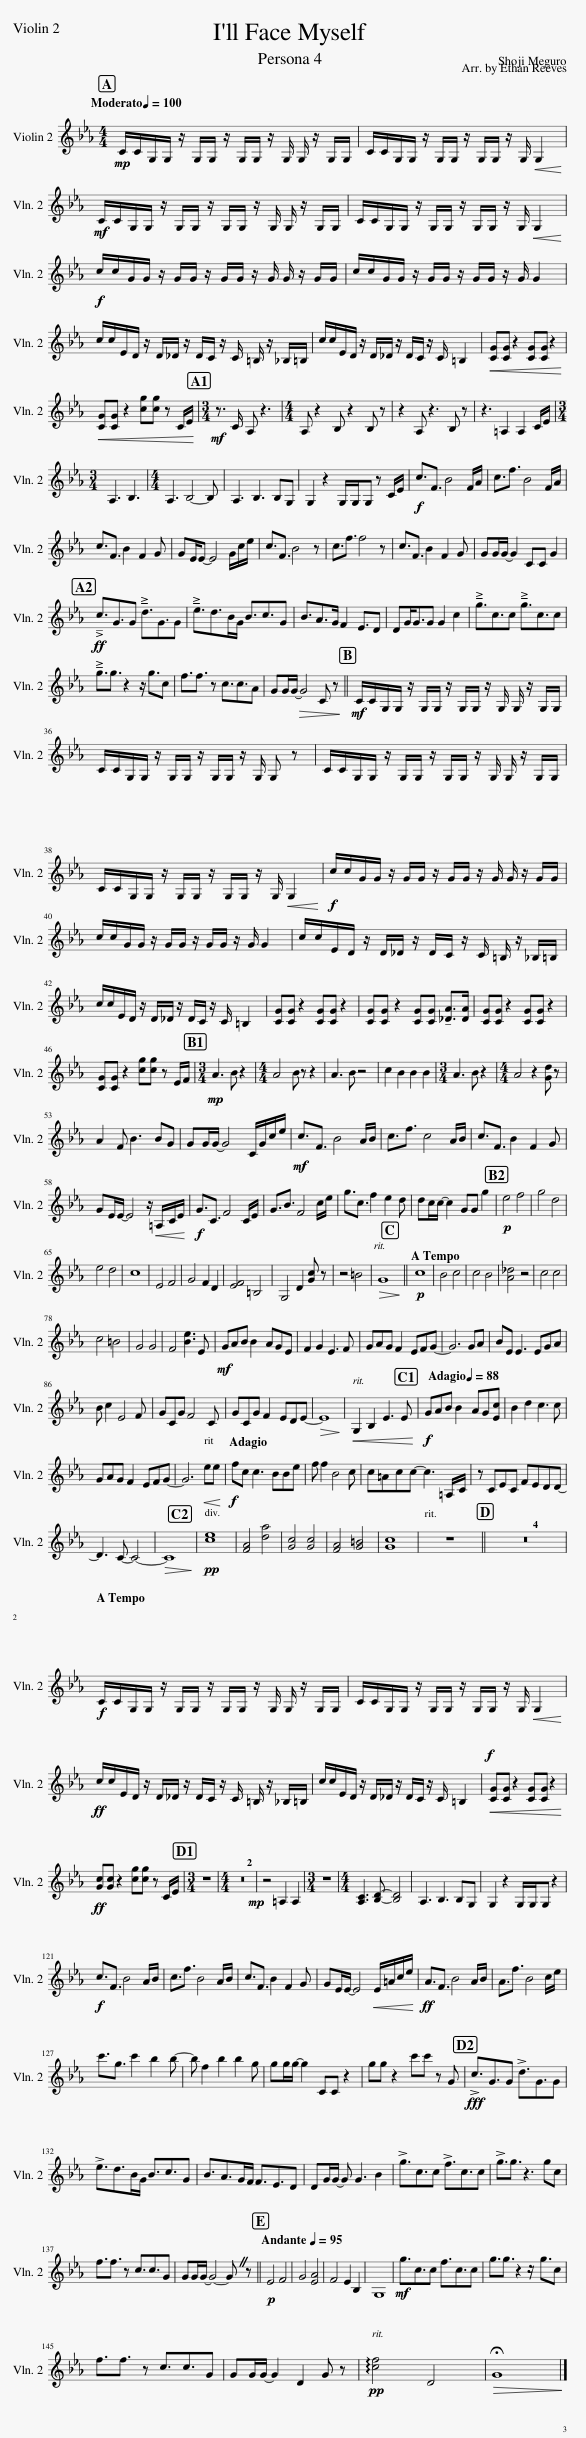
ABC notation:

X:1
L:1/8
Q:1/4=100
M:4/4
I:linebreak $
K:Eb
V:1 treble
V:1
!mp! C/C/G,/G,/ z/ G,/G,/ z/ G,/G,/ z/ G,/ G,/ z/ G,/G,/ | C/C/G,/G,/ z/ G,/G,/ z/ G,/G,/ z/ G,/!<(! G,2!<)! |$!mf! C/C/G,/G,/ z/ G,/G,/ z/ G,/G,/ z/ G,/ G,/ z/ G,/G,/ | C/C/G,/G,/ z/ G,/G,/ z/ G,/G,/ z/ G,/!<(! G,2!<)! |$!f! c/c/G/G/ z/ G/G/ z/ G/G/ z/ G/ G/ z/ G/G/ | %5
 c/c/G/G/ z/ G/G/ z/ G/G/ z/ G/ G2 |$ c/c/E/D/ z/ D/_D/ z/ D/C/ z/ C/ =B,/ z/ _B,/=B,/ | c/c/E/D/ z/ D/_D/ z/ D/C/ z/ C/ =B,2 |!<(! [CG][CG] z2 [CG][CG] z2!<)! |$!<(! [CG][CG] z2 [cg][cg] z C/E/!<)! | %10
[M:3/4]!mf! z3/2 C/ A, z3 |[M:4/4] A, z2 B, z2 B, z | z2 A, z3 B, z | z3 =A,2 A,2 C/E/ |$[M:3/4] A,3 B,3 | %15
[M:4/4] A,3 B,4- B, | A,3 B,3 B,G, | G,2 z2 G,/G,/G, z C/E/ |!f! c3/2F3/2 B4 F/A/ | c3/2f3/2 B4 F/A/ |$ %20
 c3/2F3/2 B2 F2 G | GE/E- E4 G/c/e/ | c3/2F3/2 B4 z | c3/2f3/2 f4 z | c3/2F3/2 B2 F2 G | %25
 GG/G/- G2 CC G2 |$!ff! c3/2G3/2G d3/2G3/2G | e3/2d>BG/ B3/2c3/2G | B3/2A>G F2 E3/2D | DG<GG G2 c2 | %30
 g3/2c3/2c g3/2c3/2c |$ g3/2g3/2 z2 z/ g3/2c | f3/2f3/2 z c3/2c3/2A | GG/G/-!>(! G4 C z!>)! ||!mf! C/C/G,/G,/ z/ G,/G,/ z/ G,/G,/ z/ G,/ G,/ z/ G,/G,/ |$ %35
 C/C/G,/G,/ z/ G,/G,/ z/ G,/G,/ z/ G,/ G, z | C/C/G,/G,/ z/ G,/G,/ z/ G,/G,/ z/ G,/ G,/ z/ G,/G,/ |$ C/C/G,/G,/ z/ G,/G,/ z/ G,/G,/ z/ G,/!<(! G,2!<)! |!f! c/c/G/G/ z/ G/G/ z/ G/G/ z/ G/ G/ z/ G/G/ |$ c/c/G/G/ z/ G/G/ z/ G/G/ z/ G/ G2 | %40
 c/c/E/D/ z/ D/_D/ z/ D/C/ z/ C/ =B,/ z/ _B,/=B,/ |$ c/c/E/D/ z/ D/_D/ z/ D/C/ z/ C/ =B,2 | [CG][CG] z2 [CG][CG] z2 | [CG][CG] z2 [CG][CG] !tenuto![_DA]>[DA] | [CG][CG] z2 [CG][CG] z2 |$ %45
 [CG][CG] z2 [cg][cg] z E/F/ |[M:3/4]!mp! A3 B z2 |[M:4/4] A4 B z z2 | A3 B z4 | c2 B2 B2 B2 | %50
[M:3/4] A3 B z2 |[M:4/4] A4 z2 [Gd] z |$ A2 F B3 BG | GG/G/- G4 C/G/c/e/ |!mf! c3/2F3/2 B4 A/B/ | %55
 c3/2f3/2 c4 A/B/ | c3/2F3/2 B2 F2 G |$ GE/E/- E4 z/!<(! =A,/C/E/!<)! |!f! G3/2C3/2 F4 C/E/ | G3/2B3/2 F4 c/e/ | %60
 g3/2c3/2 f2 e2 d | dc/c/- c2 GG g2 |!p! e4 f4 | g4 d4 |$ e4 d4 | %65
 c8 | E4 F4 | G4 F2 D2 | [EF]4 =B,4 | G,4 D2 [Gc] z | %70
 z4 =B4 |[Q:1/4=95]!>(! G8!>)![Q:1/4=90] ||[Q:1/4=100]!p! c8 | B4 c4 | c4 B4 | %75
 [A_d]4 z4 | c4 c4 |$ c4 =B4 | G4 G4 | F4 [Be]3 E | %80
!mf! GAB B2 AGE | F2 G2 E3 F | GAG F2 EFG- | G6 GA | BE E3 EGA |$ %85
 B c2 E4 F | GCG F4 C | GCG F2 EDE- |!>(! E8!>)! |[Q:1/4=95]!<(! G,2[Q:1/4=93] B,2[Q:1/4=91] E3[Q:1/4=89] E!<)! | %90
[Q:1/4=88]!f! GAB B2 AG[Ec] | B2 d2 c3 c |$ GAG F2 EFG- | G6[Q:1/4=85]!<(! e[Q:1/4=83]e!<)! |[Q:1/4=88][Q:1/4=88]!f! fc c3 BBe | %95
 f f2 B4 c | c=Acc- c3 =A,/C/ | z CEC FEDD- |$ D3 C- C4- |!>(! C8!>)! | %100
!pp! [ce]8 | [FA]4 [da]4 | [Gc]4 [Gc]4 | [FA]4 [G=B]4 | [Gc]8 | %105
 z8[Q:1/4=85][Q:1/4=80][Q:1/4=78] ||[Q:1/4=100][Q:1/4=100] z32 |$!f! C/C/G,/G,/ z/ G,/G,/ z/ G,/G,/ z/ G,/ G,/ z/ G,/G,/ | C/C/G,/G,/ z/ G,/G,/ z/ G,/G,/ z/ G,/!<(! G,2!<)! |$!ff! c/c/E/D/ z/ D/_D/ z/ D/C/ z/ C/ =B,/ z/ _B,/=B,/ | %110
 c/c/E/D/ z/ D/_D/ z/ D/C/ z/ C/ =B,2 |!f!!<(! [CG][CG] z2 [CG][CG] z2!<)! |$!ff! [Gc][Gc] z2 [cg][cg] z C/E/ |[M:3/4] z6 |[M:4/4] z16 | %115
 z4!mp! =A,2 A,2 |[M:3/4] z6 |[M:4/4] [A,C]3 [B,D]- [B,D]4 | A,3 B,3 B,G, | G,2 z2 G,/G,/G, z2 |$ %120
!f! c3/2F3/2 B4 A/B/ | c3/2f3/2 B4 A/B/ | c3/2F3/2 B2 F2 G | GE/E/- E4!<(! E/=A/c/e/!<)! |!ff! A3/2F3/2 B4 A/B/ | %125
 A3/2f3/2 B4 c/e/ |$ c'3/2g3/2 c'2 b2 b- | b f2 b2 b2 g | gg/g/- g2 CC z2 | gg z2 c'c' z G | %130
!fff! !>!c3/2G3/2G !>!d3/2G3/2G |$ !>!e3/2d>BG/ B3/2c3/2G | B3/2A>GF/ F3/2E3/2D | DG/G/- G G3 B2 | !>!g3/2c3/2c !>!f3/2c3/2c | %135
 !>!g3/2g3/2 z3 gc |$ f3/2f3/2 z c3/2c3/2G | GG/G/- G4- G z ||!p![Q:1/4=95] E4 F4 | G4 [EA]4 | %140
 F4 E2 B,2 | G,8 |!mf! g3/2c3/2c f3/2c3/2c | g3/2g3/2 z2 z/ g3/2c |$ f3/2f3/2 z c3/2c3/2G | %145
 GG/G/- G2 D2 G z |[Q:1/4=88]!pp! !arpeggio![cf]4[Q:1/4=82] D4[Q:1/4=86][Q:1/4=84][Q:1/4=80][Q:1/4=75] |!>(! !fermata!G8!>)! |] %148
